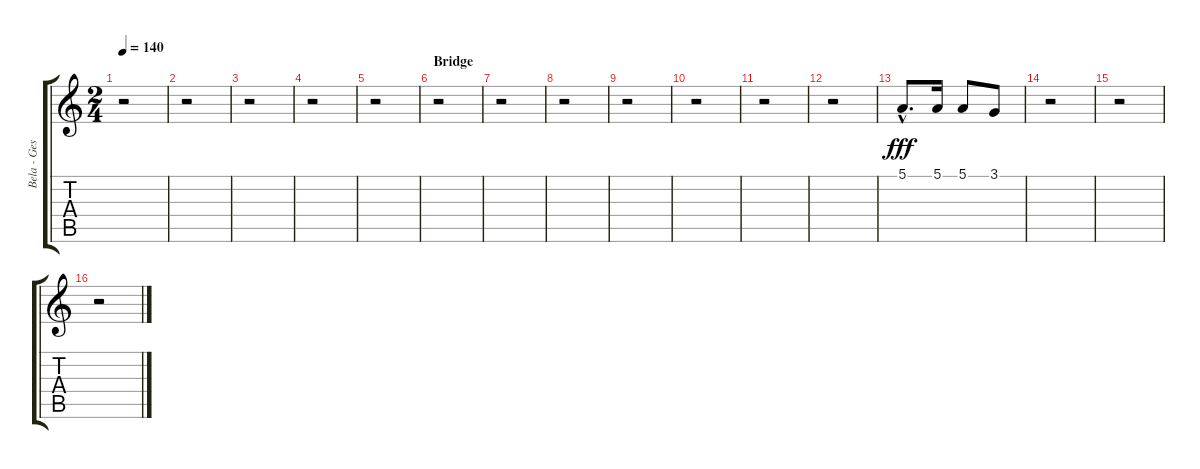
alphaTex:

\track ("Bela - Gesang" "Bela - Ges") {instrument bassoon}
\staff {score tabs}
\tuning (E4 B3 G3 D3 A2 E2) {hide}
\ts (2 4)
\tempo 140
\clef g2
\ks c
r.2{dy fff} |
r.2 |
r.2 |
r.2 |
r.2 |
\section ("" "Bridge")
r.2 |
r.2 |
r.2 |
r.2 |
r.2 |
r.2 |
r.2 |
5.1{hac}.8{d} 5.1.16 5.1.8 3.1.8 |
r.2 |
r.2 |
r.2
